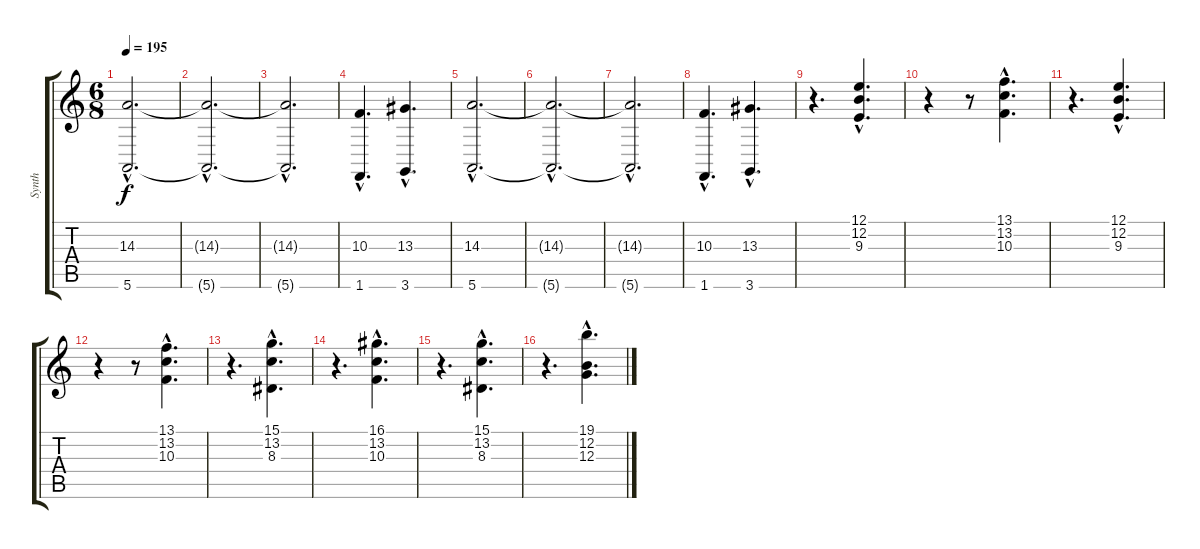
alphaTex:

\track ("Synth" "Synth") {instrument stringensemble2}
\staff {score tabs}
\tuning (E4 B3 G3 D3 A2 E2) {hide}
\ts (6 8)
\tempo 195
\clef g2
\ks c
(14.3{hac} 5.6{hac}).2{d dy f} |
(14.3{hac t} 5.6{hac t}).2{d} |
(14.3{hac t} 5.6{hac t}).2{d} |
(10.3{hac} 1.6{hac}).4{d} (13.3{hac} 3.6{hac}).4{d} |
(14.3{hac} 5.6{hac}).2{d} |
(14.3{hac t} 5.6{hac t}).2{d} |
(14.3{hac t} 5.6{hac t}).2{d} |
(10.3{hac} 1.6{hac}).4{d} (13.3{hac} 3.6{hac}).4{d} |
r.4{d volume 10} (12.1{hac} 12.2{hac} 9.3{hac}).4{d} |
r.4 r.8 (13.1{hac} 13.2{hac} 10.3{hac}).4{d} |
r.4{d} (12.1{hac} 12.2{hac} 9.3{hac}).4{d} |
r.4 r.8 (13.1{hac} 13.2{hac} 10.3{hac}).4{d} |
r.4{d} (15.1{hac} 13.2{hac} 8.3{hac}).4{d} |
r.4{d} (16.1{hac} 13.2{hac} 10.3{hac}).4{d} |
r.4{d} (15.1{hac} 13.2{hac} 8.3{hac}).4{d} |
r.4{d} (19.1{hac} 12.2{hac} 12.3{hac}).4{d}
